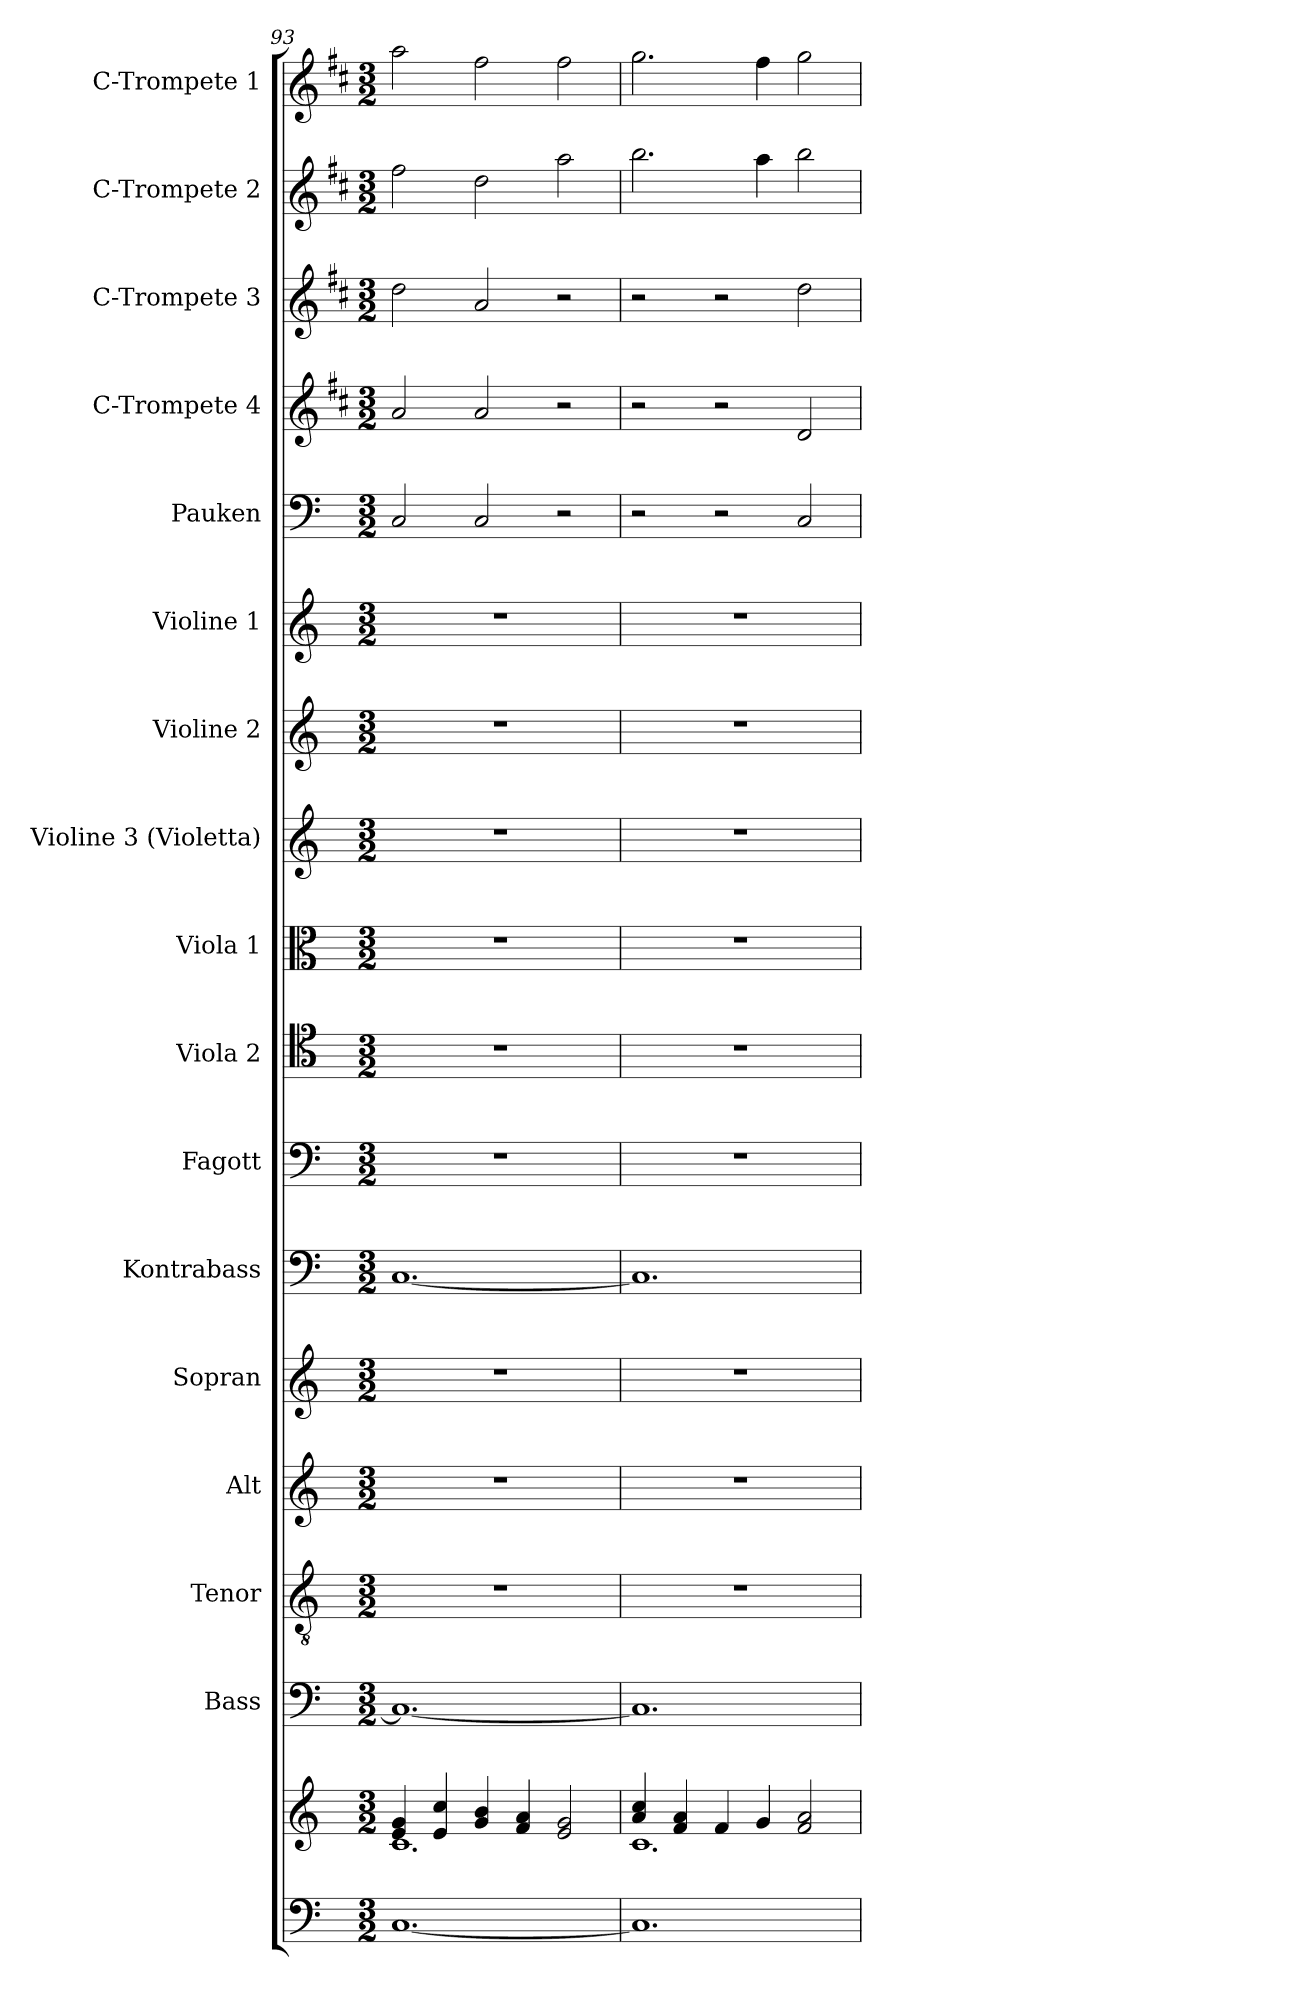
**kern	**kern	**kern	**kern	**kern	**kern	**kern	**kern	**kern	**kern	**kern	**kern	**kern	**kern	**kern	**kern	**kern	**kern
*part17	*part17	*part16	*part15	*part14	*part13	*part12	*part11	*part10	*part9	*part8	*part7	*part6	*part5	*part4	*part3	*part2	*part1
*staff18	*staff17	*staff16	*staff15	*staff14	*staff13	*staff12	*staff11	*staff10	*staff9	*staff8	*staff7	*staff6	*staff5	*staff4	*staff3	*staff2	*staff1
*	*	*I"Bass	*I"Tenor	*I"Alt	*I"Sopran	*I"Kontrabass	*I"Fagott	*I"Viola 2	*I"Viola 1	*I"Violine 3 (Violetta)	*I"Violine 2	*I"Violine 1	*I"Pauken	*I"C-Trompete 4	*I"C-Trompete 3	*I"C-Trompete 2	*I"C-Trompete 1
*	*	*I'B.	*I'T.	*I'A.	*I'S.	*I'Kb.	*I'Fg.	*I'Vla. 2	*I'Vla. 1	*I'Vl. 3	*I'Vl. 2	*I'Vl. 1	*I'Pk.	*I'C Trp. 4	*I'C Trp. 3	*I'C Trp. 2	*I'C Trp. 1
*clefF4	*clefG2	*clefF4	*clefGv2	*clefG2	*clefG2	*clefF4	*clefF4	*clefC4	*clefC3	*clefG2	*clefG2	*clefG2	*clefF4	*clefG2	*clefG2	*clefG2	*clefG2
*	*	*	*	*	*	*ITrd7c12	*	*	*	*	*	*	*	*ITrd1c2	*ITrd1c2	*ITrd1c2	*ITrd1c2
*k[]	*k[]	*k[]	*k[]	*k[]	*k[]	*k[]	*k[]	*k[]	*k[]	*k[]	*k[]	*k[]	*k[]	*k[]	*k[]	*k[]	*k[]
*C:	*C:	*C:	*C:	*C:	*C:	*C:	*C:	*C:	*C:	*C:	*C:	*C:	*C:	*C:	*C:	*C:	*C:
*M3/2	*M3/2	*M3/2	*M3/2	*M3/2	*M3/2	*M3/2	*M3/2	*M3/2	*M3/2	*M3/2	*M3/2	*M3/2	*M3/2	*M3/2	*M3/2	*M3/2	*M3/2
=93	=93	=93	=93	=93	=93	=93	=93	=93	=93	=93	=93	=93	=93	=93	=93	=93	=93
*	*^	*	*	*	*	*	*	*	*	*	*	*	*	*	*	*	*
[1.C	4e/ 4g/	1.c	1.C_	1.r	1.r	1.r	[1.CC	1.r	1.r	1.r	1.r	1.r	1.r	2C/	2g/	2cc\	2ee\	2gg\
.	4e/ 4cc/	.	.	.	.	.	.	.	.	.	.	.	.	.	.	.	.	.
.	4g/ 4b/	.	.	.	.	.	.	.	.	.	.	.	.	2C/	2g/	2g/	2cc\	2ee\
.	4f/ 4a/	.	.	.	.	.	.	.	.	.	.	.	.	.	.	.	.	.
.	2e/ 2g/	.	.	.	.	.	.	.	.	.	.	.	.	2r	2r	2r	2gg\	2ee\
!!LO:PB:g=z
=94	=94	=94	=94	=94	=94	=94	=94	=94	=94	=94	=94	=94	=94	=94	=94	=94	=94	=94
1.C]	4a/ 4cc/	1.c	1.C]	1.r	1.r	1.r	1.CC]	1.r	1.r	1.r	1.r	1.r	1.r	2r	2r	2r	2.aa\	2.ff\
.	4f/ 4a/	.	.	.	.	.	.	.	.	.	.	.	.	.	.	.	.	.
.	4f/	.	.	.	.	.	.	.	.	.	.	.	.	2r	2r	2r	.	.
.	4g/	.	.	.	.	.	.	.	.	.	.	.	.	.	.	.	4gg\	4ee\
.	2f/ 2a/	.	.	.	.	.	.	.	.	.	.	.	.	2C/	2c/	2cc\	2aa\	2ff\
*	*v	*v	*	*	*	*	*	*	*	*	*	*	*	*	*	*	*	*
=	=	=	=	=	=	=	=	=	=	=	=	=	=	=	=	=	=
*-	*-	*-	*-	*-	*-	*-	*-	*-	*-	*-	*-	*-	*-	*-	*-	*-	*-
